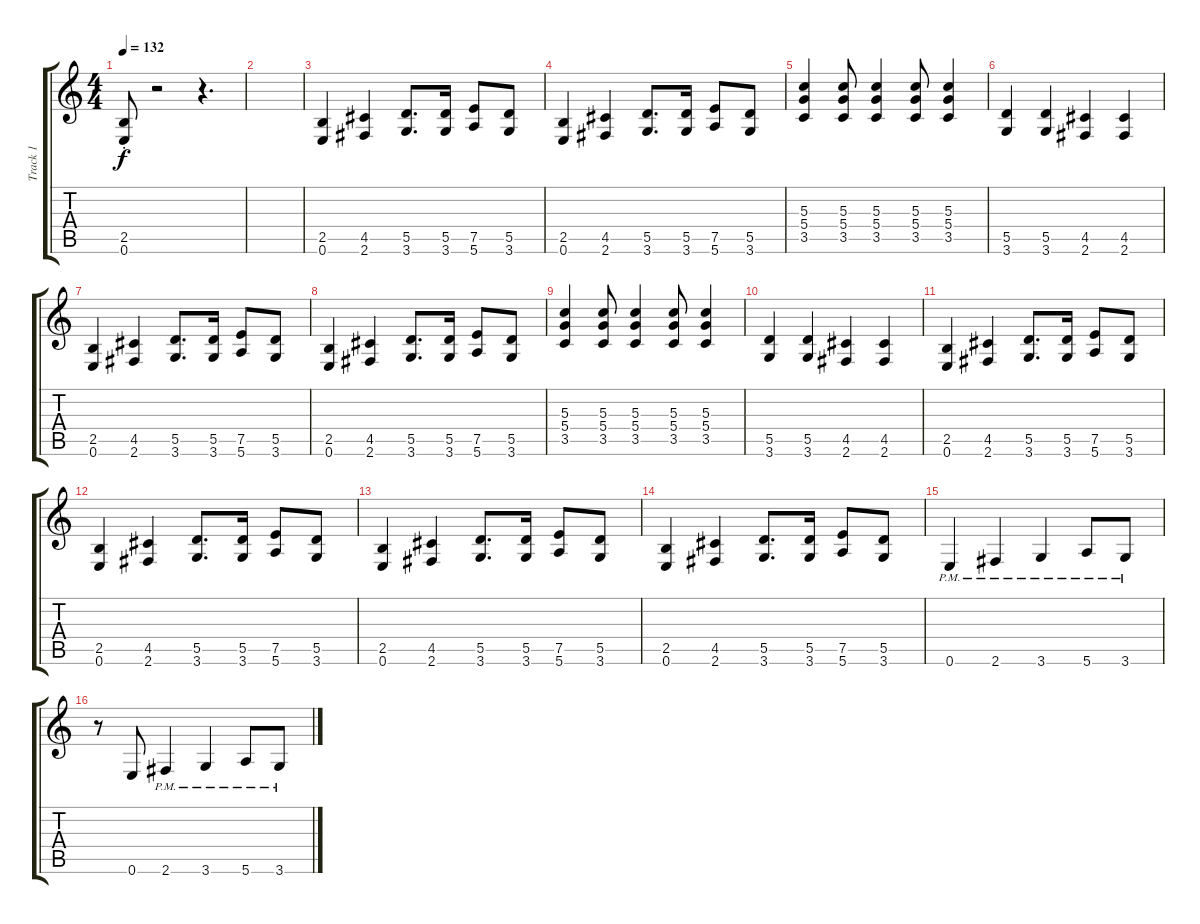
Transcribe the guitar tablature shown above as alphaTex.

\track ("Track 1" "Track 1") {instrument distortionguitar}
\staff {score tabs}
\tuning (E4 B3 G3 D3 A2 E2) {hide}
\ts (4 4)
\tempo 132
\clef g2
\ks c
(2.5 0.6{st}).8{dy f} r.2 r.4{d} |
|
(2.5 0.6).4 (4.5 2.6).4 (5.5 3.6).8{d} (5.5 3.6).16 (7.5 5.6).8 (5.5 3.6).8 |
(2.5 0.6).4 (4.5 2.6).4 (5.5 3.6).8{d} (5.5 3.6).16 (7.5 5.6).8 (5.5 3.6).8 |
(5.3 5.4 3.5).4 (5.3 5.4 3.5).8 (5.3 5.4 3.5).4 (5.3 5.4 3.5).8 (5.3 5.4 3.5).4 |
(5.5 3.6).4 (5.5 3.6).4 (4.5 2.6).4 (4.5 2.6).4 |
(2.5 0.6).4 (4.5 2.6).4 (5.5 3.6).8{d} (5.5 3.6).16 (7.5 5.6).8 (5.5 3.6).8 |
(2.5 0.6).4 (4.5 2.6).4 (5.5 3.6).8{d} (5.5 3.6).16 (7.5 5.6).8 (5.5 3.6).8 |
(5.3 5.4 3.5).4 (5.3 5.4 3.5).8 (5.3 5.4 3.5).4 (5.3 5.4 3.5).8 (5.3 5.4 3.5).4 |
(5.5 3.6).4 (5.5 3.6).4 (4.5 2.6).4 (4.5 2.6).4 |
(2.5 0.6).4 (4.5 2.6).4 (5.5 3.6).8{d} (5.5 3.6).16 (7.5 5.6).8 (5.5 3.6).8 |
(2.5 0.6).4 (4.5 2.6).4 (5.5 3.6).8{d} (5.5 3.6).16 (7.5 5.6).8 (5.5 3.6).8 |
(2.5 0.6).4 (4.5 2.6).4 (5.5 3.6).8{d} (5.5 3.6).16 (7.5 5.6).8 (5.5 3.6).8 |
(2.5 0.6).4 (4.5 2.6).4 (5.5 3.6).8{d} (5.5 3.6).16 (7.5 5.6).8 (5.5 3.6).8 |
0.6{pm}.4 2.6{pm}.4 3.6{pm}.4 5.6{pm}.8 3.6{pm}.8 |
r.8 0.6.8 2.6{pm}.4 3.6{pm}.4 5.6{pm}.8 3.6{pm}.8
